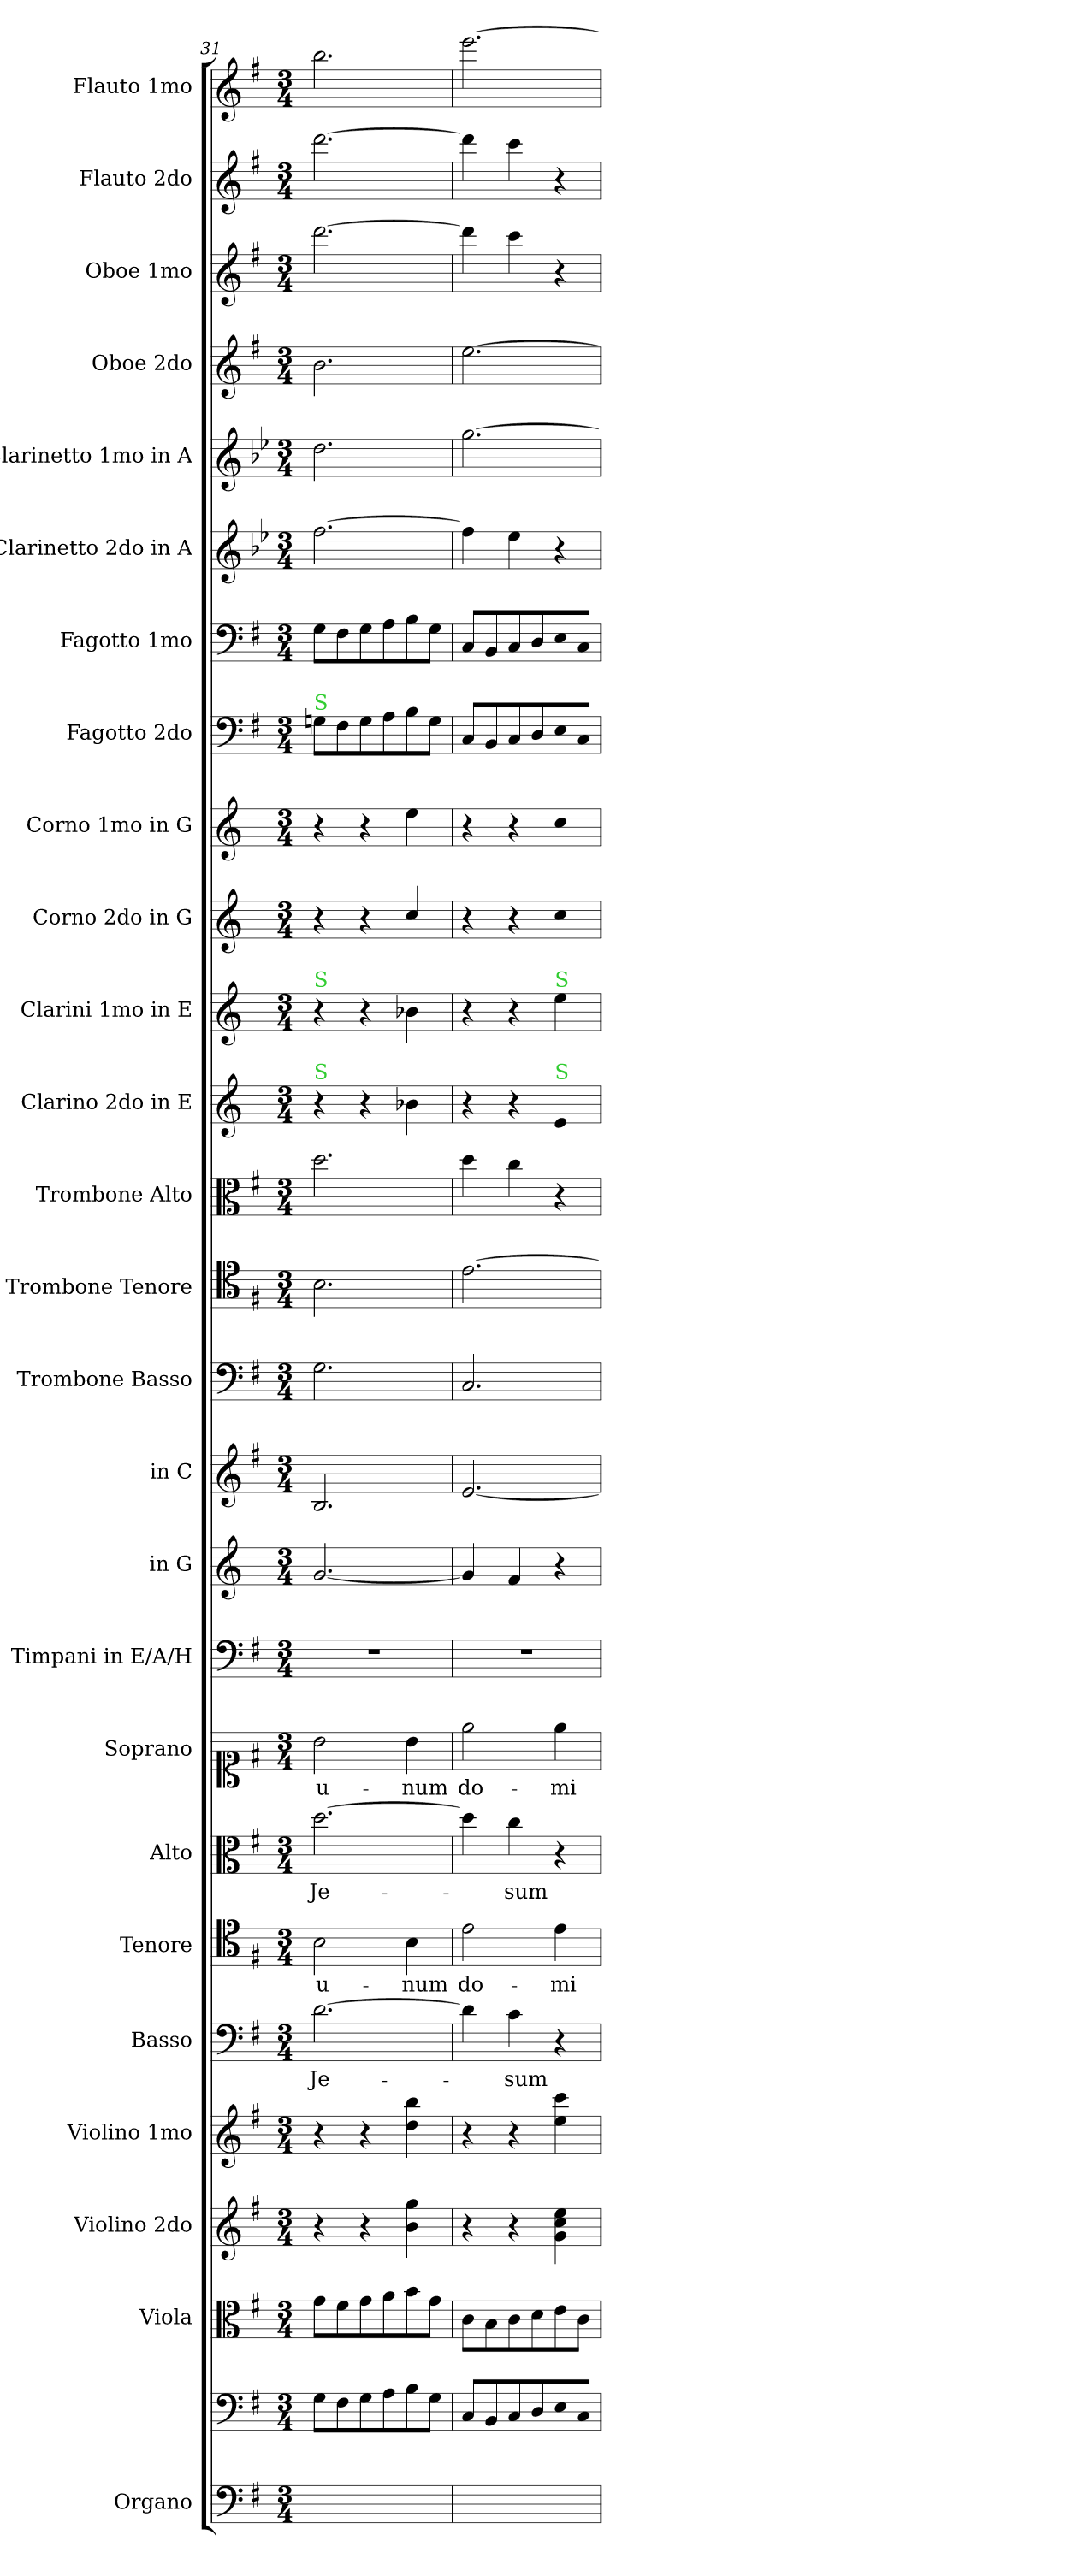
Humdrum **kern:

**kern	**kern	**kern	**kern	**kern	**kern	**text	**kern	**text	**kern	**text	**kern	**text	**kern	**kern	**kern	**kern	**kern	**kern	**kern	**kern	**kern	**kern	**kern	**kern	**kern	**kern	**kern	**kern	**kern	**kern
*part26	*part26	*part25	*part24	*part23	*part22	*part22	*part21	*part21	*part20	*part20	*part19	*part19	*part18	*part17	*part16	*part15	*part14	*part13	*part12	*part11	*part10	*part9	*part8	*part7	*part6	*part5	*part4	*part3	*part2	*part1
*staff27	*staff26	*staff25	*staff24	*staff23	*staff22	*staff22	*staff21	*staff21	*staff20	*staff20	*staff19	*staff19	*staff18	*staff17	*staff16	*staff15	*staff14	*staff13	*staff12	*staff11	*staff10	*staff9	*staff8	*staff7	*staff6	*staff5	*staff4	*staff3	*staff2	*staff1
*I"Organo	*	*I"Viola	*I"Violino 2do	*I"Violino 1mo	*I"Basso	*	*I"Tenore	*	*I"Alto	*	*I"Soprano	*	*I"Timpani in E/A/H	*I"in G	*I"in C	*I"Trombone Basso	*I"Trombone Tenore	*I"Trombone Alto	*I"Clarino 2do in E	*I"Clarini 1mo in E	*I"Corno 2do in G	*I"Corno 1mo in G	*I"Fagotto 2do	*I"Fagotto 1mo	*I"Clarinetto 2do in A	*I"Clarinetto 1mo in A	*I"Oboe 2do	*I"Oboe 1mo	*I"Flauto 2do	*I"Flauto 1mo
*I'Org	*	*I'Va	*	*	*I'B	*	*I'T	*	*I'A	*	*I'S	*	*I'Timp	*	*	*	*	*	*	*I'Clno I	*	*I'Cor I	*	*	*I'Cl II	*I'Cl I	*	*	*	*
*clefF4	*clefF4	*clefC3	*clefG2	*clefG2	*clefF4	*	*clefC4	*	*clefC3	*	*clefC1	*	*clefF4	*clefG2	*clefG2	*clefF4	*clefC4	*clefC3	*clefG2	*clefG2	*clefG2	*clefG2	*clefF4	*clefF4	*clefG2	*clefG2	*clefG2	*clefG2	*clefG2	*clefG2
*	*	*	*	*	*	*	*	*	*	*	*	*	*	*ITrd3c5	*	*	*	*	*ITrd-2c-4	*ITrd-2c-4	*ITrd3c5	*ITrd3c5	*	*	*ITrd2c3	*ITrd2c3	*	*	*	*
*k[f#]	*k[f#]	*k[f#]	*k[f#]	*k[f#]	*k[f#]	*	*k[f#]	*	*k[f#]	*	*k[f#]	*	*k[f#]	*k[f#]	*k[f#]	*k[f#]	*k[f#]	*k[f#]	*k[f#c#g#d#]	*k[f#c#g#d#]	*k[f#]	*k[f#]	*k[f#]	*k[f#]	*k[f#]	*k[f#]	*k[f#]	*k[f#]	*k[f#]	*k[f#]
*e:	*e:	*e:	*e:	*e:	*e:	*	*e:	*	*e:	*	*e:	*	*	*	*	*e:	*e:	*e:	*	*	*	*	*e:	*e:	*	*	*e:	*e:	*e:	*e:
*M3/4	*M3/4	*M3/4	*M3/4	*M3/4	*M3/4	*	*M3/4	*	*M3/4	*	*M3/4	*	*M3/4	*M3/4	*M3/4	*M3/4	*M3/4	*M3/4	*M3/4	*M3/4	*M3/4	*M3/4	*M3/4	*M3/4	*M3/4	*M3/4	*M3/4	*M3/4	*M3/4	*M3/4
=31	=31	=31	=31	=31	=31	=31	=31	=31	=31	=31	=31	=31	=31	=31	=31	=31	=31	=31	=31	=31	=31	=31	=31	=31	=31	=31	=31	=31	=31	=31
!	!	!	!	!	!	!	!	!	!	!	!	!	!	!	!	!	!	!	!	!	!	!	!LO:TX:a:color=limegreen:t=S	!	!	!	!	!	!	!
!	!	!	!	!	!	!	!	!	!	!	!	!	!	!	!	!	!	!	!	!LO:TX:a:color=limegreen:t=S	!	!	!	!	!	!	!	!	!	!
!	!	!	!	!	!	!	!	!	!	!	!	!	!	!	!	!	!	!	!LO:TX:a:color=limegreen:t=S	!	!	!	!	!	!	!	!	!	!	!
2.ryy	8G\L	8g\L	4r	4r	[2.d\	Je-	2B\	u-	[2.dd\	Je-	2b\	u-	2.r	[2.d/	2.B/	2.G\	2.B\	2.dd\	4r	4r	4r	4r	8Gn\L	8G\L	[2.dd\	2.b\	2.b\	[2.ddd\	[2.ddd\	2.bb\
.	8F#\	8f#\	.	.	.	.	.	.	.	.	.	.	.	.	.	.	.	.	.	.	.	.	8F#\	8F#\	.	.	.	.	.	.
.	8G\	8g\	4r	4r	.	.	.	.	.	.	.	.	.	.	.	.	.	.	4r	4r	4r	4r	8G\	8G\	.	.	.	.	.	.
.	8A\	8a\	.	.	.	.	.	.	.	.	.	.	.	.	.	.	.	.	.	.	.	.	8A\	8A\	.	.	.	.	.	.
.	8B\	8b\	4b\ 4gg\	4dd\ 4bb\	.	.	4B\	-num	.	.	4b\	-num	.	.	.	.	.	.	4ddn\	4ddn\	4g/	4b\	8B\	8B\	.	.	.	.	.	.
.	8G\J	8g\J	.	.	.	.	.	.	.	.	.	.	.	.	.	.	.	.	.	.	.	.	8G\J	8G\J	.	.	.	.	.	.
=32	=32	=32	=32	=32	=32	=32	=32	=32	=32	=32	=32	=32	=32	=32	=32	=32	=32	=32	=32	=32	=32	=32	=32	=32	=32	=32	=32	=32	=32	=32
2.ryy	8C/L	8c\L	4r	4r	4d\]	.	2e\	do-	4dd\]	.	2ee\	do-	2.r	4d/]	[2.e/	2.C/	[2.e\	4dd\	4r	4r	4r	4r	8C\L	8C\L	4dd\]	[2.ee\	[2.ee\	4ddd\]	4ddd\]	[2.eee\
.	8BB/	8B/	.	.	.	.	.	.	.	.	.	.	.	.	.	.	.	.	.	.	.	.	8BB/	8BB/	.	.	.	.	.	.
.	8C/	8c\	4r	4r	4c\	-sum	.	.	4cc\	-sum	.	.	.	4c/	.	.	.	4cc\	4r	4r	4r	4r	8C/	8C/	4cc\	.	.	4ccc\	4ccc\	.
.	8D\	8d\	.	.	.	.	.	.	.	.	.	.	.	.	.	.	.	.	.	.	.	.	8D\	8D\	.	.	.	.	.	.
!	!	!	!	!	!	!	!	!	!	!	!	!	!	!	!	!	!	!	!	!LO:TX:a:color=limegreen:t=S	!	!	!	!	!	!	!	!	!	!
!	!	!	!	!	!	!	!	!	!	!	!	!	!	!	!	!	!	!	!LO:TX:a:color=limegreen:t=S	!	!	!	!	!	!	!	!	!	!	!
.	8E\	8e\	4g\ 4cc\ 4ee\	4ee\ 4ccc\	4r	.	4e\	-mi-	4r	.	4ee\	-mi-	.	4r	.	.	.	4r	4g#/	4gg#\	4g/	4g/	8E\	8E\	4r	.	.	4r	4r	.
.	8C/J	8c\J	.	.	.	.	.	.	.	.	.	.	.	.	.	.	.	.	.	.	.	.	8C/J	8C/J	.	.	.	.	.	.
=	=	=	=	=	=	=	=	=	=	=	=	=	=	=	=	=	=	=	=	=	=	=	=	=	=	=	=	=	=	=
*-	*-	*-	*-	*-	*-	*-	*-	*-	*-	*-	*-	*-	*-	*-	*-	*-	*-	*-	*-	*-	*-	*-	*-	*-	*-	*-	*-	*-	*-	*-
